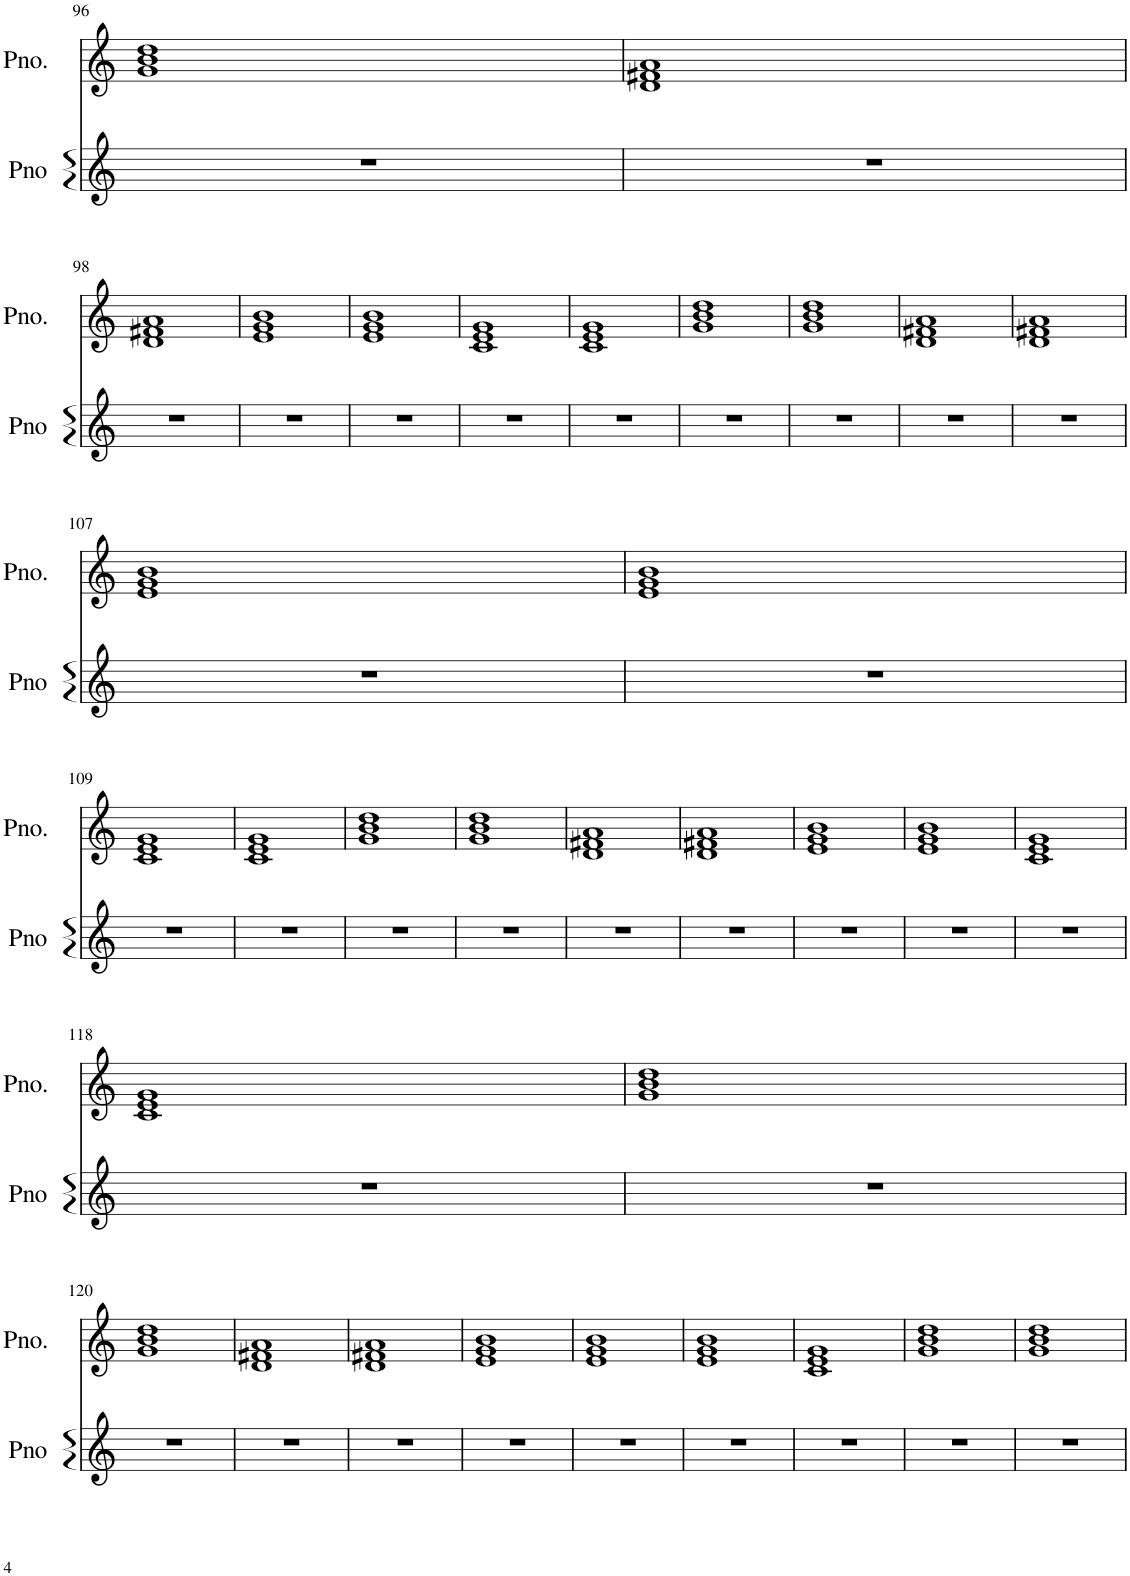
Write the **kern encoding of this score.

**kern	**kern
*part2	*part1
*staff2	*staff1
*I"Piano	*I"Piano
*I'Pno	*I'Pno.
!!LO:PB:g=z
*clefG2	*clefG2
*k[]	*k[]
*M4/4	*M4/4
=96	=96
1r	1g 1b 1dd
=97	=97
1r	1d 1f#X 1a
!!LO:LB:g=z
=98	=98
1r	1d 1f#X 1a
=99	=99
1r	1e 1g 1b
=100	=100
1r	1e 1g 1b
=101	=101
1r	1c 1e 1g
=102	=102
1r	1c 1e 1g
=103	=103
1r	1g 1b 1dd
=104	=104
1r	1g 1b 1dd
=105	=105
1r	1d 1f#X 1a
=106	=106
1r	1d 1f#X 1a
!!LO:LB:g=z
=107	=107
1r	1e 1g 1b
=108	=108
1r	1e 1g 1b
!!LO:LB:g=z
=109	=109
1r	1c 1e 1g
=110	=110
1r	1c 1e 1g
=111	=111
1r	1g 1b 1dd
=112	=112
1r	1g 1b 1dd
=113	=113
1r	1d 1f#X 1a
=114	=114
1r	1d 1f#X 1a
=115	=115
1r	1e 1g 1b
=116	=116
1r	1e 1g 1b
=117	=117
1r	1c 1e 1g
!!LO:LB:g=z
=118	=118
1r	1c 1e 1g
=119	=119
1r	1g 1b 1dd
!!LO:LB:g=z
=120	=120
1r	1g 1b 1dd
=121	=121
1r	1d 1f#X 1a
=122	=122
1r	1d 1f#X 1a
=123	=123
1r	1e 1g 1b
=124	=124
1r	1e 1g 1b
=125	=125
1r	1e 1g 1b
=126	=126
1r	1c 1e 1g
=127	=127
1r	1g 1b 1dd
=128	=128
1r	1g 1b 1dd
=	=
*-	*-
